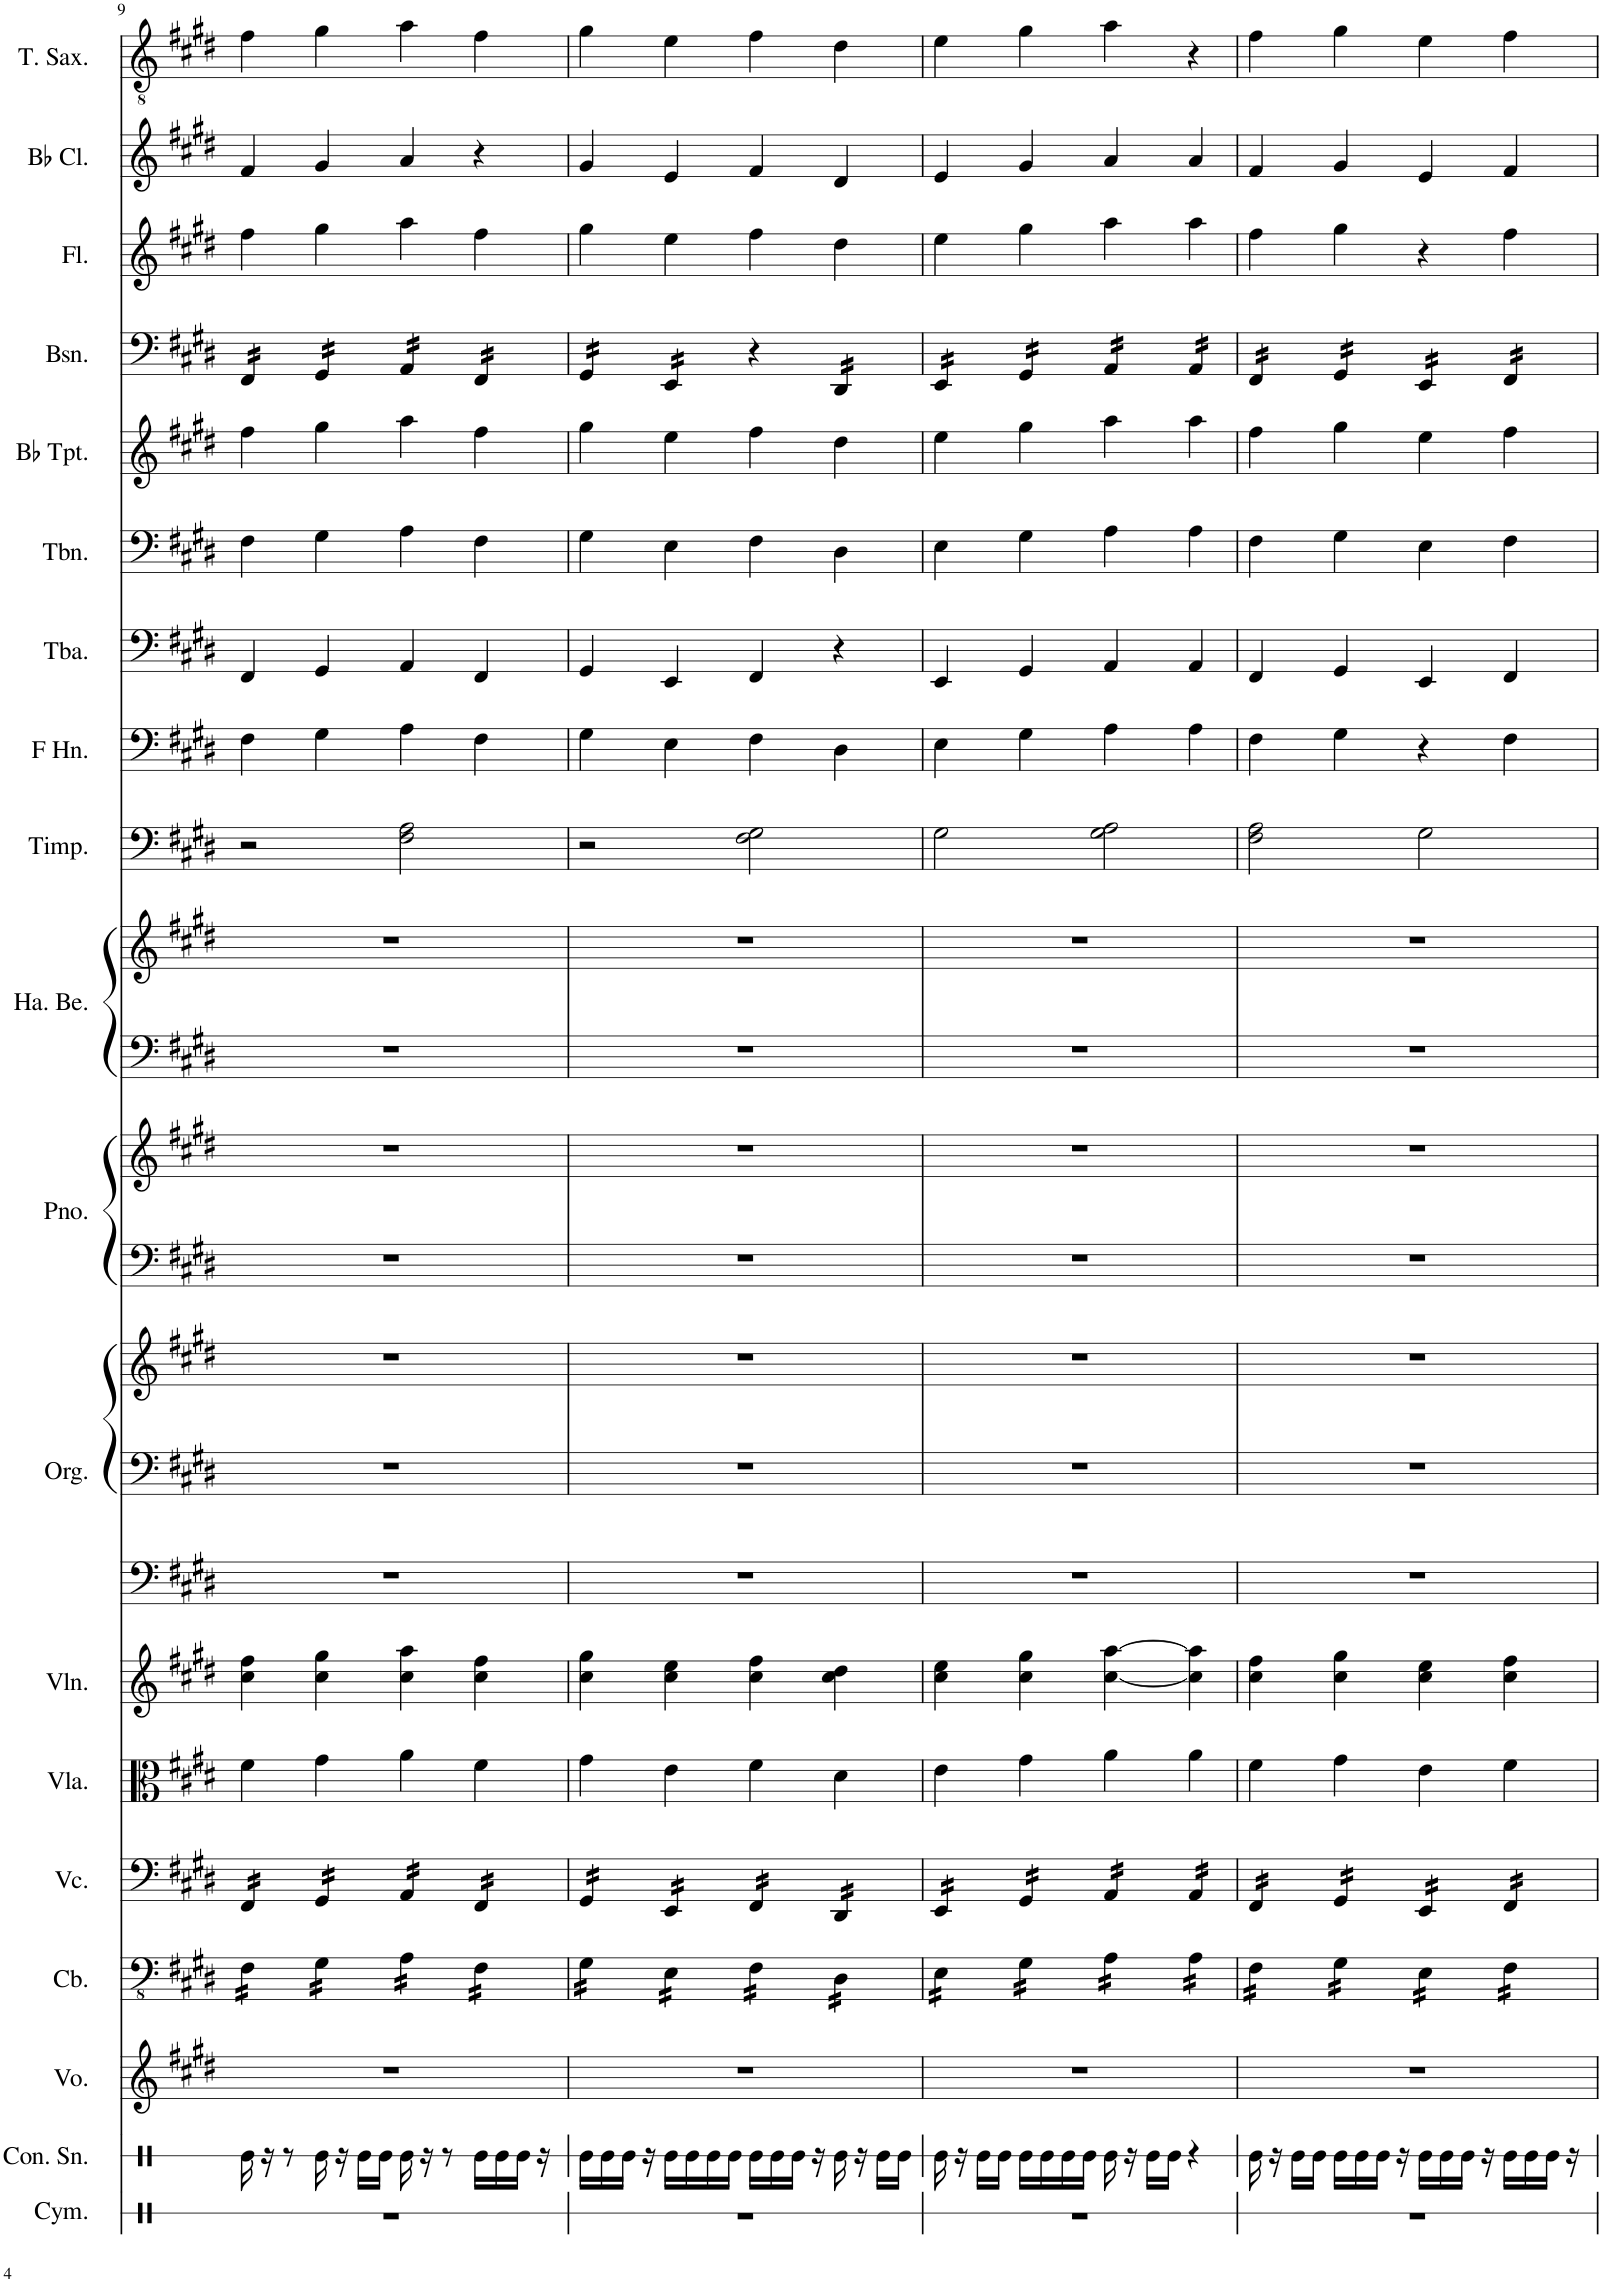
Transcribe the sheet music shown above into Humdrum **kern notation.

**kern	**kern	**kern	**kern	**kern	**kern	**kern	**kern	**kern	**kern	**kern	**kern	**kern	**kern	**kern	**kern	**kern	**kern	**kern	**kern	**kern	**kern	**kern
*part19	*part18	*part17	*part16	*part15	*part14	*part13	*part12	*part12	*part12	*part11	*part11	*part10	*part10	*part9	*part8	*part7	*part6	*part5	*part4	*part3	*part2	*part1
*staff23	*staff22	*staff21	*staff20	*staff19	*staff18	*staff17	*staff16	*staff15	*staff14	*staff13	*staff12	*staff11	*staff10	*staff9	*staff8	*staff7	*staff6	*staff5	*staff4	*staff3	*staff2	*staff1
*I"Cymbal	*I"Concert Snare Drum	*I"Voice	*I"Contrabass	*I"Violoncello	*I"Viola	*I"Violin	*I"Organ	*	*	*I"Piano	*	*I"Hand Bells	*	*I"Timpani	*I"Horn in F	*I"Tuba	*I"Trombone	*I"Bb Trumpet	*I"Bassoon	*I"Flute	*I"Bb Clarinet	*I"Tenor Saxophone
*I'Cym.	*I'Con. Sn.	*I'Vo.	*I'Cb.	*I'Vc.	*I'Vla.	*I'Vln.	*I'Org.	*	*	*I'Pno.	*	*I'Ha. Be.	*	*I'Timp.	*	*I'Tba.	*I'Tbn.	*I'Bb Tpt.	*I'Bsn.	*I'Fl.	*I'Bb Cl.	*I'T. Sax.
!!LO:PB:g=z
*clefX	*clefX	*clefG2	*clefFv4	*clefF4	*clefC3	*clefG2	*clefF4	*clefF4	*clefG2	*clefF4	*clefG2	*clefF4	*clefG2	*clefF4	*clefF4	*clefF4	*clefF4	*clefG2	*clefF4	*clefG2	*clefG2	*clefGv2
*	*	*	*ITrd7c12	*	*	*	*	*	*	*	*	*	*	*	*ITrd4c7	*	*	*ITrd1c2	*	*	*ITrd1c2	*ITrd8c14
*k[]	*k[]	*k[f#c#g#d#]	*k[f#c#g#d#]	*k[f#c#g#d#]	*k[f#c#g#d#]	*k[f#c#g#d#]	*k[f#c#g#d#]	*k[f#c#g#d#]	*k[f#c#g#d#]	*k[f#c#g#d#]	*k[f#c#g#d#]	*k[f#c#g#d#]	*k[f#c#g#d#]	*k[f#c#g#d#]	*k[f#c#g#d#]	*k[f#c#g#d#]	*k[f#c#g#d#]	*k[f#c#g#d#]	*k[f#c#g#d#]	*k[f#c#g#d#]	*k[f#c#g#d#]	*k[f#c#g#d#]
*M4/4	*M4/4	*M4/4	*M4/4	*M4/4	*M4/4	*M4/4	*M4/4	*M4/4	*M4/4	*M4/4	*M4/4	*M4/4	*M4/4	*M4/4	*M4/4	*M4/4	*M4/4	*M4/4	*M4/4	*M4/4	*M4/4	*M4/4
=9	=9	=9	=9	=9	=9	=9	=9	=9	=9	=9	=9	=9	=9	=9	=9	=9	=9	=9	=9	=9	=9	=9
*	*	*	*tremolo	*	*	*	*	*	*	*	*	*	*	*	*	*	*	*	*	*	*	*
*	*	*	*	*tremolo	*	*	*	*	*	*	*	*	*	*	*	*	*	*	*	*	*	*
*	*	*	*	*	*	*	*	*	*	*	*	*	*	*	*	*	*	*	*tremolo	*	*	*
1r	16Re\	1r	16FF#\LL	16FF#/LL	4f#\	4cc#\ 4ff#\	1r	1r	1r	1r	1r	1r	1r	2r	4F#\	4FF#/	4F#\	4ff#\	16FF#/LL	4ff#\	4f#/	4f#\
.	16r	.	16FF#\	16FF#/	.	.	.	.	.	.	.	.	.	.	.	.	.	.	16FF#/	.	.	.
.	8r	.	16FF#\	16FF#/	.	.	.	.	.	.	.	.	.	.	.	.	.	.	16FF#/	.	.	.
.	.	.	16FF#\JJ	16FF#/JJ	.	.	.	.	.	.	.	.	.	.	.	.	.	.	16FF#/JJ	.	.	.
.	16Re\	.	16GG#\LL	16GG#/LL	4g#\	4cc#\ 4gg#\	.	.	.	.	.	.	.	.	4G#\	4GG#/	4G#\	4gg#\	16GG#/LL	4gg#\	4g#/	4g#\
.	16r	.	16GG#\	16GG#/	.	.	.	.	.	.	.	.	.	.	.	.	.	.	16GG#/	.	.	.
.	16Re\LL	.	16GG#\	16GG#/	.	.	.	.	.	.	.	.	.	.	.	.	.	.	16GG#/	.	.	.
.	16Re\JJ	.	16GG#\JJ	16GG#/JJ	.	.	.	.	.	.	.	.	.	.	.	.	.	.	16GG#/JJ	.	.	.
.	16Re\	.	16AA\LL	16AA/LL	4a\	4cc#\ 4aa\	.	.	.	.	.	.	.	2F#\ 2A\	4A\	4AA/	4A\	4aa\	16AA/LL	4aa\	4a/	4a\
.	16r	.	16AA\	16AA/	.	.	.	.	.	.	.	.	.	.	.	.	.	.	16AA/	.	.	.
.	8r	.	16AA\	16AA/	.	.	.	.	.	.	.	.	.	.	.	.	.	.	16AA/	.	.	.
.	.	.	16AA\JJ	16AA/JJ	.	.	.	.	.	.	.	.	.	.	.	.	.	.	16AA/JJ	.	.	.
.	16Re\LL	.	16FF#\LL	16FF#/LL	4f#\	4cc#\ 4ff#\	.	.	.	.	.	.	.	.	4F#\	4FF#/	4F#\	4ff#\	16FF#/LL	4ff#\	4r	4f#\
.	16Re\	.	16FF#\	16FF#/	.	.	.	.	.	.	.	.	.	.	.	.	.	.	16FF#/	.	.	.
.	16Re\JJ	.	16FF#\	16FF#/	.	.	.	.	.	.	.	.	.	.	.	.	.	.	16FF#/	.	.	.
.	16r	.	16FF#\JJ	16FF#/JJ	.	.	.	.	.	.	.	.	.	.	.	.	.	.	16FF#/JJ	.	.	.
=10	=10	=10	=10	=10	=10	=10	=10	=10	=10	=10	=10	=10	=10	=10	=10	=10	=10	=10	=10	=10	=10	=10
1r	16Re\LL	1r	16GG#\LL	16GG#/LL	4g#\	4cc#\ 4gg#\	1r	1r	1r	1r	1r	1r	1r	2r	4G#\	4GG#/	4G#\	4gg#\	16GG#/LL	4gg#\	4g#/	4g#\
.	16Re\	.	16GG#\	16GG#/	.	.	.	.	.	.	.	.	.	.	.	.	.	.	16GG#/	.	.	.
.	16Re\JJ	.	16GG#\	16GG#/	.	.	.	.	.	.	.	.	.	.	.	.	.	.	16GG#/	.	.	.
.	16r	.	16GG#\JJ	16GG#/JJ	.	.	.	.	.	.	.	.	.	.	.	.	.	.	16GG#/JJ	.	.	.
.	16Re\LL	.	16EE\LL	16EE/LL	4e\	4cc#\ 4ee\	.	.	.	.	.	.	.	.	4E\	4EE/	4E\	4ee\	16EE/LL	4ee\	4e/	4e\
.	16Re\	.	16EE\	16EE/	.	.	.	.	.	.	.	.	.	.	.	.	.	.	16EE/	.	.	.
.	16Re\	.	16EE\	16EE/	.	.	.	.	.	.	.	.	.	.	.	.	.	.	16EE/	.	.	.
.	16Re\JJ	.	16EE\JJ	16EE/JJ	.	.	.	.	.	.	.	.	.	.	.	.	.	.	16EE/JJ	.	.	.
.	16Re\LL	.	16FF#\LL	16FF#/LL	4f#\	4cc#\ 4ff#\	.	.	.	.	.	.	.	2F#\ 2G#\	4F#\	4FF#/	4F#\	4ff#\	4r	4ff#\	4f#/	4f#\
.	16Re\	.	16FF#\	16FF#/	.	.	.	.	.	.	.	.	.	.	.	.	.	.	.	.	.	.
.	16Re\JJ	.	16FF#\	16FF#/	.	.	.	.	.	.	.	.	.	.	.	.	.	.	.	.	.	.
.	16r	.	16FF#\JJ	16FF#/JJ	.	.	.	.	.	.	.	.	.	.	.	.	.	.	.	.	.	.
.	16Re\	.	16DD#\LL	16DD#/LL	4d#\	4cc#\ 4dd#\	.	.	.	.	.	.	.	.	4D#\	4r	4D#\	4dd#\	16DD#/LL	4dd#\	4d#/	4d#\
.	16r	.	16DD#\	16DD#/	.	.	.	.	.	.	.	.	.	.	.	.	.	.	16DD#/	.	.	.
.	16Re\LL	.	16DD#\	16DD#/	.	.	.	.	.	.	.	.	.	.	.	.	.	.	16DD#/	.	.	.
.	16Re\JJ	.	16DD#\JJ	16DD#/JJ	.	.	.	.	.	.	.	.	.	.	.	.	.	.	16DD#/JJ	.	.	.
=11	=11	=11	=11	=11	=11	=11	=11	=11	=11	=11	=11	=11	=11	=11	=11	=11	=11	=11	=11	=11	=11	=11
1r	16Re\	1r	16EE\LL	16EE/LL	4e\	4cc#\ 4ee\	1r	1r	1r	1r	1r	1r	1r	2G#\	4E\	4EE/	4E\	4ee\	16EE/LL	4ee\	4e/	4e\
.	16r	.	16EE\	16EE/	.	.	.	.	.	.	.	.	.	.	.	.	.	.	16EE/	.	.	.
.	16Re\LL	.	16EE\	16EE/	.	.	.	.	.	.	.	.	.	.	.	.	.	.	16EE/	.	.	.
.	16Re\JJ	.	16EE\JJ	16EE/JJ	.	.	.	.	.	.	.	.	.	.	.	.	.	.	16EE/JJ	.	.	.
.	16Re\LL	.	16GG#\LL	16GG#/LL	4g#\	4cc#\ 4gg#\	.	.	.	.	.	.	.	.	4G#\	4GG#/	4G#\	4gg#\	16GG#/LL	4gg#\	4g#/	4g#\
.	16Re\	.	16GG#\	16GG#/	.	.	.	.	.	.	.	.	.	.	.	.	.	.	16GG#/	.	.	.
.	16Re\	.	16GG#\	16GG#/	.	.	.	.	.	.	.	.	.	.	.	.	.	.	16GG#/	.	.	.
.	16Re\JJ	.	16GG#\JJ	16GG#/JJ	.	.	.	.	.	.	.	.	.	.	.	.	.	.	16GG#/JJ	.	.	.
.	16Re\	.	16AA\LL	16AA/LL	4a\	[4cc#\ [4aa\	.	.	.	.	.	.	.	2G#\ 2A\	4A\	4AA/	4A\	4aa\	16AA/LL	4aa\	4a/	4a\
.	16r	.	16AA\	16AA/	.	.	.	.	.	.	.	.	.	.	.	.	.	.	16AA/	.	.	.
.	16Re\LL	.	16AA\	16AA/	.	.	.	.	.	.	.	.	.	.	.	.	.	.	16AA/	.	.	.
.	16Re\JJ	.	16AA\JJ	16AA/JJ	.	.	.	.	.	.	.	.	.	.	.	.	.	.	16AA/JJ	.	.	.
.	4r	.	16AA\LL	16AA/LL	4a\	4cc#\] 4aa\]	.	.	.	.	.	.	.	.	4A\	4AA/	4A\	4aa\	16AA/LL	4aa\	4a/	4r
.	.	.	16AA\	16AA/	.	.	.	.	.	.	.	.	.	.	.	.	.	.	16AA/	.	.	.
.	.	.	16AA\	16AA/	.	.	.	.	.	.	.	.	.	.	.	.	.	.	16AA/	.	.	.
.	.	.	16AA\JJ	16AA/JJ	.	.	.	.	.	.	.	.	.	.	.	.	.	.	16AA/JJ	.	.	.
=12	=12	=12	=12	=12	=12	=12	=12	=12	=12	=12	=12	=12	=12	=12	=12	=12	=12	=12	=12	=12	=12	=12
1r	16Re\	1r	16FF#\LL	16FF#/LL	4f#\	4cc#\ 4ff#\	1r	1r	1r	1r	1r	1r	1r	2F#\ 2A\	4F#\	4FF#/	4F#\	4ff#\	16FF#/LL	4ff#\	4f#/	4f#\
.	16r	.	16FF#\	16FF#/	.	.	.	.	.	.	.	.	.	.	.	.	.	.	16FF#/	.	.	.
.	16Re\LL	.	16FF#\	16FF#/	.	.	.	.	.	.	.	.	.	.	.	.	.	.	16FF#/	.	.	.
.	16Re\JJ	.	16FF#\JJ	16FF#/JJ	.	.	.	.	.	.	.	.	.	.	.	.	.	.	16FF#/JJ	.	.	.
.	16Re\LL	.	16GG#\LL	16GG#/LL	4g#\	4cc#\ 4gg#\	.	.	.	.	.	.	.	.	4G#\	4GG#/	4G#\	4gg#\	16GG#/LL	4gg#\	4g#/	4g#\
.	16Re\	.	16GG#\	16GG#/	.	.	.	.	.	.	.	.	.	.	.	.	.	.	16GG#/	.	.	.
.	16Re\JJ	.	16GG#\	16GG#/	.	.	.	.	.	.	.	.	.	.	.	.	.	.	16GG#/	.	.	.
.	16r	.	16GG#\JJ	16GG#/JJ	.	.	.	.	.	.	.	.	.	.	.	.	.	.	16GG#/JJ	.	.	.
.	16Re\LL	.	16EE\LL	16EE/LL	4e\	4cc#\ 4ee\	.	.	.	.	.	.	.	2G#\	4r	4EE/	4E\	4ee\	16EE/LL	4r	4e/	4e\
.	16Re\	.	16EE\	16EE/	.	.	.	.	.	.	.	.	.	.	.	.	.	.	16EE/	.	.	.
.	16Re\JJ	.	16EE\	16EE/	.	.	.	.	.	.	.	.	.	.	.	.	.	.	16EE/	.	.	.
.	16r	.	16EE\JJ	16EE/JJ	.	.	.	.	.	.	.	.	.	.	.	.	.	.	16EE/JJ	.	.	.
.	16Re\LL	.	16FF#\LL	16FF#/LL	4f#\	4cc#\ 4ff#\	.	.	.	.	.	.	.	.	4F#\	4FF#/	4F#\	4ff#\	16FF#/LL	4ff#\	4f#/	4f#\
.	16Re\	.	16FF#\	16FF#/	.	.	.	.	.	.	.	.	.	.	.	.	.	.	16FF#/	.	.	.
.	16Re\JJ	.	16FF#\	16FF#/	.	.	.	.	.	.	.	.	.	.	.	.	.	.	16FF#/	.	.	.
.	16r	.	16FF#\JJ	16FF#/JJ	.	.	.	.	.	.	.	.	.	.	.	.	.	.	16FF#/JJ	.	.	.
*	*	*	*	*	*	*	*	*	*	*	*	*	*	*	*	*	*	*	*Xtremolo	*	*	*
*	*	*	*	*Xtremolo	*	*	*	*	*	*	*	*	*	*	*	*	*	*	*	*	*	*
*	*	*	*Xtremolo	*	*	*	*	*	*	*	*	*	*	*	*	*	*	*	*	*	*	*
=	=	=	=	=	=	=	=	=	=	=	=	=	=	=	=	=	=	=	=	=	=	=
*-	*-	*-	*-	*-	*-	*-	*-	*-	*-	*-	*-	*-	*-	*-	*-	*-	*-	*-	*-	*-	*-	*-
